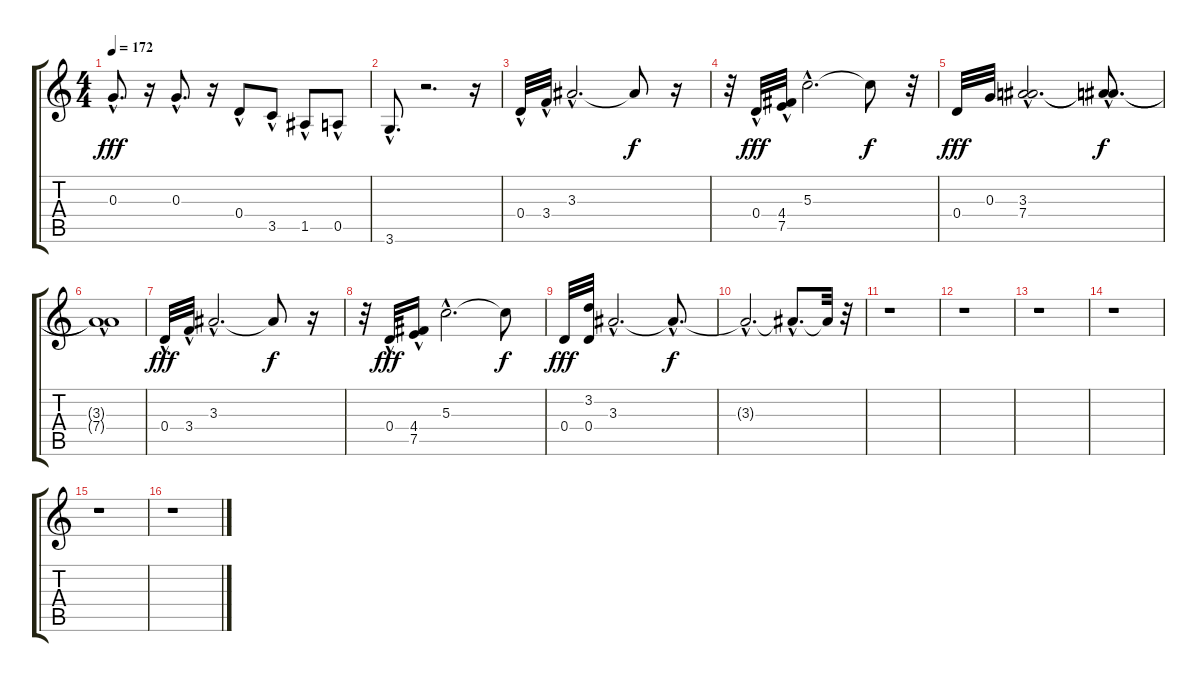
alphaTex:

\track "" {instrument electricguitarclean}
\staff {score tabs}
\tuning (E4 B3 G3 D3 A2 E2) {hide}
\ts (4 4)
\tempo 172
\clef g2
\ks c
0.3{hac}.8{d dy fff} r.16 0.3{hac}.8{d} r.16 0.4{hac}.8 3.5{hac}.8 1.5{hac}.8 0.5{hac}.8 |
3.6{hac}.8{d} r.2{d} r.16 |
0.4{hac}.32 3.4{hac}.32 3.3{hac}.2{d} 3.3{t}.8{dy f} r.16 |
r.32 0.4{hac}.32{dy fff} (4.4{hac} 7.5{hac}).32 5.3{hac}.2{d} 5.3{t}.8{dy f} r.32 |
0.4.32{dy fff} 0.3.32 (3.3{hac} 7.4{hac}).2{d} (3.3{hac t} 7.4{hac t}).8{d dy f} |
(3.3{hac t} 7.4{t}).1 |
0.4{hac}.32{dy fff} 3.4{hac}.32 3.3{hac}.2{d} 3.3{t}.8{dy f} r.16 |
r.32 0.4{hac}.32{dy fff} (4.4{hac} 7.5{hac}).16 5.3{hac}.2{d} 5.3{t}.8{dy f} |
0.4.32{dy fff} (3.2 0.4).32 3.3{hac}.2{d} 3.3{hac t}.8{d dy f} |
3.3{hac t}.2{d} 3.3{hac t}.8{d} 3.3{t}.32 r.32 |
r.1 |
r.1 |
r.1 |
r.1 |
r.1 |
r.1
